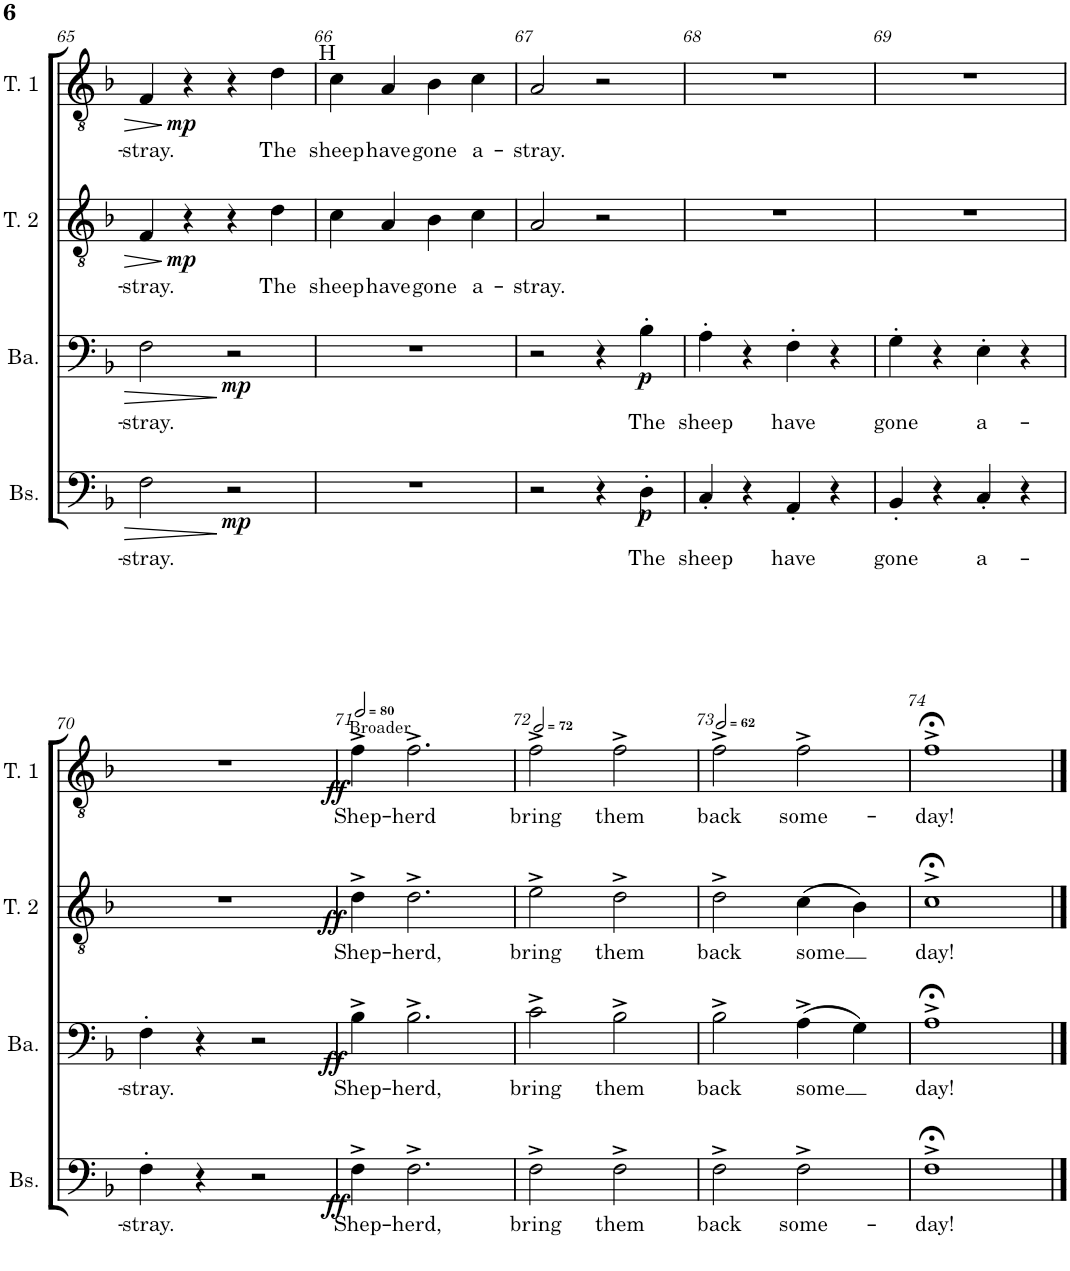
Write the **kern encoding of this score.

**kern	**text	**dynam	**kern	**text	**dynam	**kern	**text	**dynam	**kern	**text	**dynam
*part4	*part4	*part4	*part3	*part3	*part3	*part2	*part2	*part2	*part1	*part1	*part1
*staff4	*staff4	*staff4	*staff3	*staff3	*staff3	*staff2	*staff2	*staff2	*staff1	*staff1	*staff1
*I"Bas	*	*	*I"Bariton	*	*	*I"Tenor 2	*	*	*I"Tenor 1	*	*
*I'Bs.	*	*	*I'Ba.	*	*	*I'T. 2	*	*	*I'T. 1	*	*
!!LO:PB:g=z
*clefF4	*	*	*clefF4	*	*	*clefGv2	*	*	*clefGv2	*	*
*k[b-]	*	*	*k[b-]	*	*	*k[b-]	*	*	*k[b-]	*	*
*M4/4	*	*	*M4/4	*	*	*M4/4	*	*	*M4/4	*	*
*met(c)	*	*	*met(c)	*	*	*met(c)	*	*	*met(c)	*	*
=65	=65	=65	=65	=65	=65	=65	=65	=65	=65	=65	=65
!	!LO:LY:b	!	!	!LO:LY:b	!	!	!LO:LY:b	!	!	!LO:LY:b	!
2F\	-stray.	.	2F\	-stray.	.	4F/	-stray.	.	4F/	-stray.	.
!	!	!	!	!	!	!	!	!LO:DY:b	!	!	!LO:DY:b
.	.	.	.	.	.	4r	.	mp	4r	.	mp
!	!	!LO:DY:b	!	!	!LO:DY:b	!	!	!	!	!	!
2r	.	mp	2r	.	mp	4r	.	.	4r	.	.
!	!	!	!	!	!	!	!LO:LY:b	!	!	!LO:LY:b	!
.	.	.	.	.	.	4d\	The	.	4d\	The	.
=66	=66	=66	=66	=66	=66	=66	=66	=66	=66	=66	=66
!	!	!	!	!	!	!	!	!	!LO:TX:a:t=H	!	!
!	!	!	!	!	!	!	!LO:LY:b	!	!	!LO:LY:b	!
1r	.	.	1r	.	.	4c\	sheep	.	4c\	sheep	.
!	!	!	!	!	!	!	!LO:LY:b	!	!	!LO:LY:b	!
.	.	.	.	.	.	4A/	have	.	4A/	have	.
!	!	!	!	!	!	!	!LO:LY:b	!	!	!LO:LY:b	!
.	.	.	.	.	.	4B-\	gone	.	4B-\	gone	.
!	!	!	!	!	!	!	!LO:LY:b	!	!	!LO:LY:b	!
.	.	.	.	.	.	4c\	a-	.	4c\	a-	.
=67	=67	=67	=67	=67	=67	=67	=67	=67	=67	=67	=67
!	!	!	!	!	!	!	!LO:LY:b	!	!	!LO:LY:b	!
2r	.	.	2r	.	.	2A/	-stray.	.	2A/	-stray.	.
4r	.	.	4r	.	.	2r	.	.	2r	.	.
!	!LO:LY:b	!LO:DY:b	!	!LO:LY:b	!LO:DY:b	!	!	!	!	!	!
4D'\	The	p	4B-'\	The	p	.	.	.	.	.	.
=68	=68	=68	=68	=68	=68	=68	=68	=68	=68	=68	=68
!	!LO:LY:b	!	!	!LO:LY:b	!	!	!	!	!	!	!
4C'/	sheep	.	4A'\	sheep	.	1r	.	.	1r	.	.
4r	.	.	4r	.	.	.	.	.	.	.	.
!	!LO:LY:b	!	!	!LO:LY:b	!	!	!	!	!	!	!
4AA'/	have	.	4F'\	have	.	.	.	.	.	.	.
4r	.	.	4r	.	.	.	.	.	.	.	.
=69	=69	=69	=69	=69	=69	=69	=69	=69	=69	=69	=69
!	!LO:LY:b	!	!	!LO:LY:b	!	!	!	!	!	!	!
4BB-'/	gone	.	4G'\	gone	.	1r	.	.	1r	.	.
4r	.	.	4r	.	.	.	.	.	.	.	.
!	!LO:LY:b	!	!	!LO:LY:b	!	!	!	!	!	!	!
4C'/	a-	.	4E'\	a-	.	.	.	.	.	.	.
4r	.	.	4r	.	.	.	.	.	.	.	.
!!LO:LB:g=z
=70	=70	=70	=70	=70	=70	=70	=70	=70	=70	=70	=70
!	!LO:LY:b	!	!	!LO:LY:b	!	!	!	!	!	!	!
4F'\	-stray.	.	4F'\	-stray.	.	1r	.	.	1r	.	.
4r	.	.	4r	.	.	.	.	.	.	.	.
2r	.	.	2r	.	.	.	.	.	.	.	.
=71	=71	=71	=71	=71	=71	=71	=71	=71	=71	=71	=71
*	*	*	*	*	*	*	*	*	*MM160	*	*
!	!	!	!	!	!	!	!	!	!LO:TX:a:t=Broader	!	!
!	!LO:LY:b	!LO:DY:b	!	!LO:LY:b	!LO:DY:b	!	!LO:LY:b	!LO:DY:b	!	!LO:LY:b	!LO:DY:b
4F^\	Shep-	ff	4B-^\	Shep-	ff	4d^\	Shep-	ff	4f^\	Shep-	ff
!	!LO:LY:b	!	!	!LO:LY:b	!	!	!LO:LY:b	!	!	!LO:LY:b	!
2.F^\	-herd,	.	2.B-^\	-herd,	.	2.d^\	-herd,	.	2.f^\	-herd	.
=72	=72	=72	=72	=72	=72	=72	=72	=72	=72	=72	=72
*	*	*	*	*	*	*	*	*	*MM144	*	*
!	!LO:LY:b	!	!	!LO:LY:b	!	!	!LO:LY:b	!	!	!LO:LY:b	!
2F^\	bring	.	2c^\	bring	.	2e^\	bring	.	2f^\	bring	.
!	!LO:LY:b	!	!	!LO:LY:b	!	!	!LO:LY:b	!	!	!LO:LY:b	!
2F^\	them	.	2B-^\	them	.	2d^\	them	.	2f^\	them	.
=73	=73	=73	=73	=73	=73	=73	=73	=73	=73	=73	=73
*	*	*	*	*	*	*	*	*	*MM124	*	*
!	!LO:LY:b	!	!	!LO:LY:b	!	!	!LO:LY:b	!	!	!LO:LY:b	!
2F^\	back	.	2B-^\	back	.	2d^\	back	.	2f^\	back	.
!	!LO:LY:b	!	!	!LO:LY:b	!	!	!LO:LY:b	!	!	!LO:LY:b	!
2F^\	some-	.	(4A^\	-some	.	(4c\	-some	.	2f^\	some-	.
.	.	.	4G\)	.	.	4B-\)	.	.	.	.	.
=74	=74	=74	=74	=74	=74	=74	=74	=74	=74	=74	=74
!	!LO:LY:b	!	!	!LO:LY:b	!	!	!LO:LY:b	!	!	!LO:LY:b	!
1F;<^	-day!	.	1A;<^	day!	.	1c;<^	day!	.	1f;<^	-day!	.
==	==	==	==	==	==	==	==	==	==	==	==
*-	*-	*-	*-	*-	*-	*-	*-	*-	*-	*-	*-
